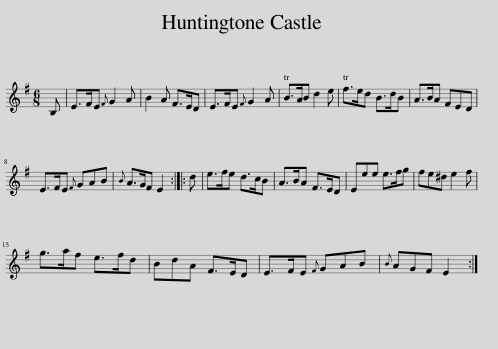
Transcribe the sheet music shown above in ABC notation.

X:1
L:1/8
M:6/8
I:linebreak $
K:Emin
V:1 treble
V:1
 B, | E>FE{F} G2 A | B2 A F>ED | E>FE{F} G2 A | B>AB d2 e | %5
 f>ed B>dB | A>BA FED |$ E>FE{F} GAB |{B} A>GF E2 :: d | %10
 e>fe d>cB | A>BA F>ED | Eee e>fg | fe^d e2 f |$ g>af e>fd | %15
 BdA F>ED | E>FE{F} GAB |{B} AGF E2 :| %18
